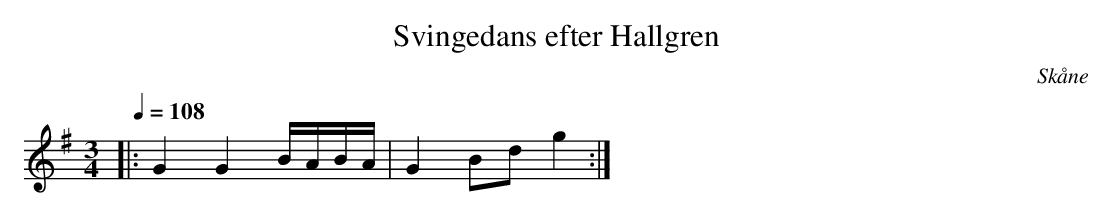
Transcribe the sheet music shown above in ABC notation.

X:1
T:Svingedans efter Hallgren
O:Skåne
M:3/4
L:1/8
Q:1/4=108
K:G
|: G2 G2 B/A/B/A/ | G2 Bd g2   :|
